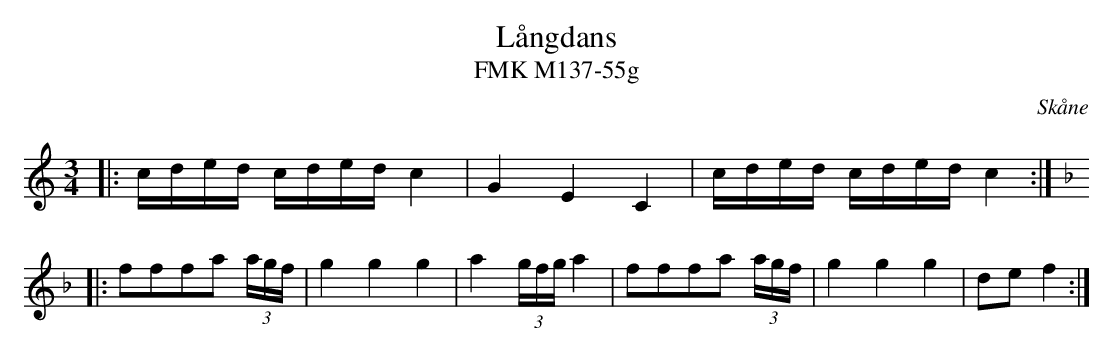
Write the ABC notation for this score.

X:1
T:Långdans
T:FMK M137-55g
O:Skåne
M:3/4
L:1/16
K:C
|: cded cded  c4 | G4 E4 C4 |cded cded c4 :|
|:[K:F] f2f2f2a2 (3agf | g4 g4 g4|  a4 (3gfg a4 | f2f2f2a2 (3agf | g4 g4 g4 | d2e2 f4  :|
